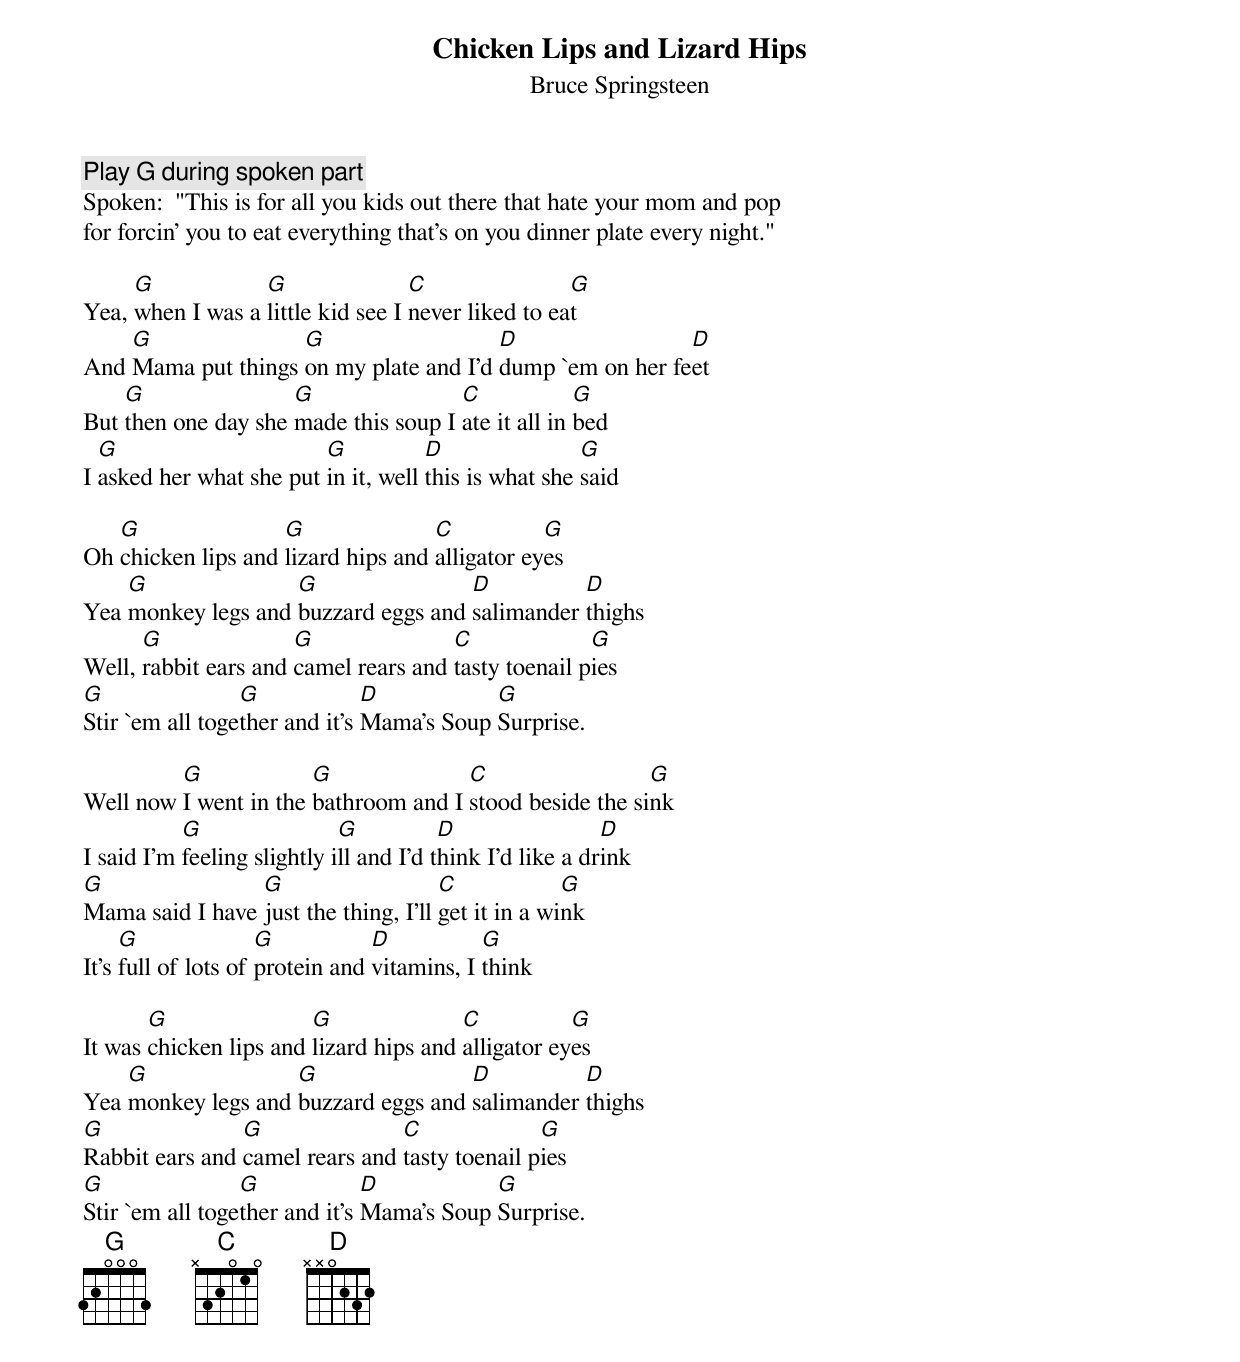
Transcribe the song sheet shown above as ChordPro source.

{t:Chicken Lips and Lizard Hips}
{st:Bruce Springsteen}

{c:Play G during spoken part}
Spoken:  "This is for all you kids out there that hate your mom and pop
for forcin' you to eat everything that's on you dinner plate every night."

Yea, [G]when I was a [G]little kid see I [C]never liked to ea[G]t
And [G]Mama put things [G]on my plate and I'd [D]dump `em on her fe[D]et
But [G]then one day she [G]made this soup I [C]ate it all in [G]bed
I [G]asked her what she put [G]in it, well [D]this is what she [G]said

Oh [G]chicken lips and [G]lizard hips and [C]alligator ey[G]es
Yea [G]monkey legs and [G]buzzard eggs and [D]salimander [D]thighs
Well, [G]rabbit ears and [G]camel rears and [C]tasty toenail p[G]ies
[G]Stir `em all toge[G]ther and it's [D]Mama's Soup [G]Surprise.

Well now [G]I went in the [G]bathroom and I [C]stood beside the si[G]nk
I said I'm [G]feeling slightly i[G]ll and I'd t[D]hink I'd like a dr[D]ink
[G]Mama said I have [G]just the thing, I'll [C]get it in a wi[G]nk
It's [G]full of lots of [G]protein and [D]vitamins, I [G]think

It was [G]chicken lips and [G]lizard hips and [C]alligator ey[G]es
Yea [G]monkey legs and [G]buzzard eggs and [D]salimander [D]thighs
[G]Rabbit ears and [G]camel rears and [C]tasty toenail p[G]ies
[G]Stir `em all toge[G]ther and it's [D]Mama's Soup [G]Surprise.
